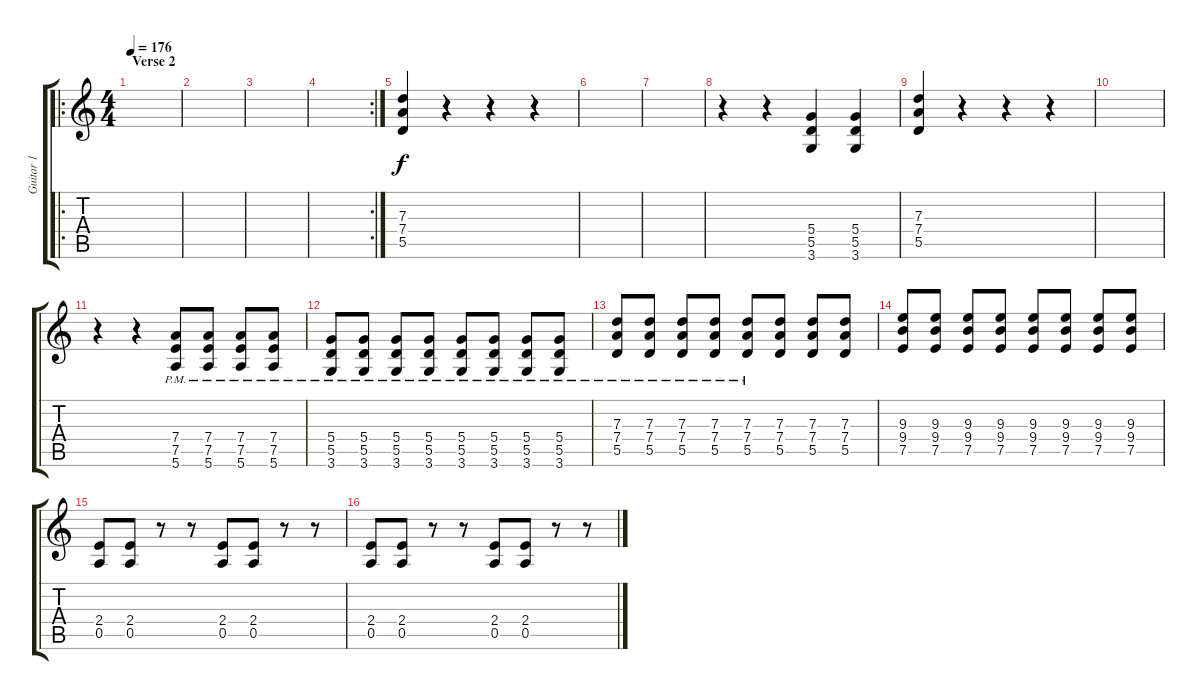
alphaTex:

\track ("Guitar 1" "Guitar 1") {instrument distortionguitar}
\staff {score tabs}
\tuning (E4 B3 G3 D3 A2 E2) {hide}
\ro
\ts (4 4)
\section ("" "Verse 2")
\tempo 176
\clef g2
\ks c
|
|
|
\rc 2
|
(7.3 7.4 5.5).4 r.4 r.4 r.4 |
|
|
r.4 r.4 (5.4 5.5 3.6).4 (5.4 5.5 3.6).4 |
(7.3 7.4 5.5).4 r.4 r.4 r.4 |
|
r.4 r.4 (7.4{pm} 7.5{pm} 5.6{pm}).8 (7.4{pm} 7.5{pm} 5.6{pm}).8 (7.4{pm} 7.5{pm} 5.6{pm}).8 (7.4{pm} 7.5{pm} 5.6{pm}).8 |
(5.4{pm} 5.5{pm} 3.6{pm}).8 (5.4{pm} 5.5{pm} 3.6{pm}).8 (5.4{pm} 5.5{pm} 3.6{pm}).8 (5.4{pm} 5.5{pm} 3.6{pm}).8 (5.4{pm} 5.5{pm} 3.6{pm}).8 (5.4{pm} 5.5{pm} 3.6{pm}).8 (5.4{pm} 5.5{pm} 3.6{pm}).8 (5.4{pm} 5.5{pm} 3.6{pm}).8 |
(7.3{pm} 7.4{pm} 5.5{pm}).8 (7.3{pm} 7.4{pm} 5.5{pm}).8 (7.3{pm} 7.4{pm} 5.5).8 (7.3{pm} 7.4 5.5).8 (7.3{pm} 7.4 5.5).8 (7.3 7.4 5.5).8 (7.3 7.4 5.5).8 (7.3 7.4 5.5).8 |
(9.3 9.4 7.5).8 (9.3 9.4 7.5).8 (9.3 9.4 7.5).8 (9.3 9.4 7.5).8 (9.3 9.4 7.5).8 (9.3 9.4 7.5).8 (9.3 9.4 7.5).8 (9.3 9.4 7.5).8 |
(2.4 0.5).8 (2.4 0.5).8 r.8 r.8 (2.4 0.5).8 (2.4 0.5).8 r.8 r.8 |
(2.4 0.5).8 (2.4 0.5).8 r.8 r.8 (2.4 0.5).8 (2.4 0.5).8 r.8 r.8
